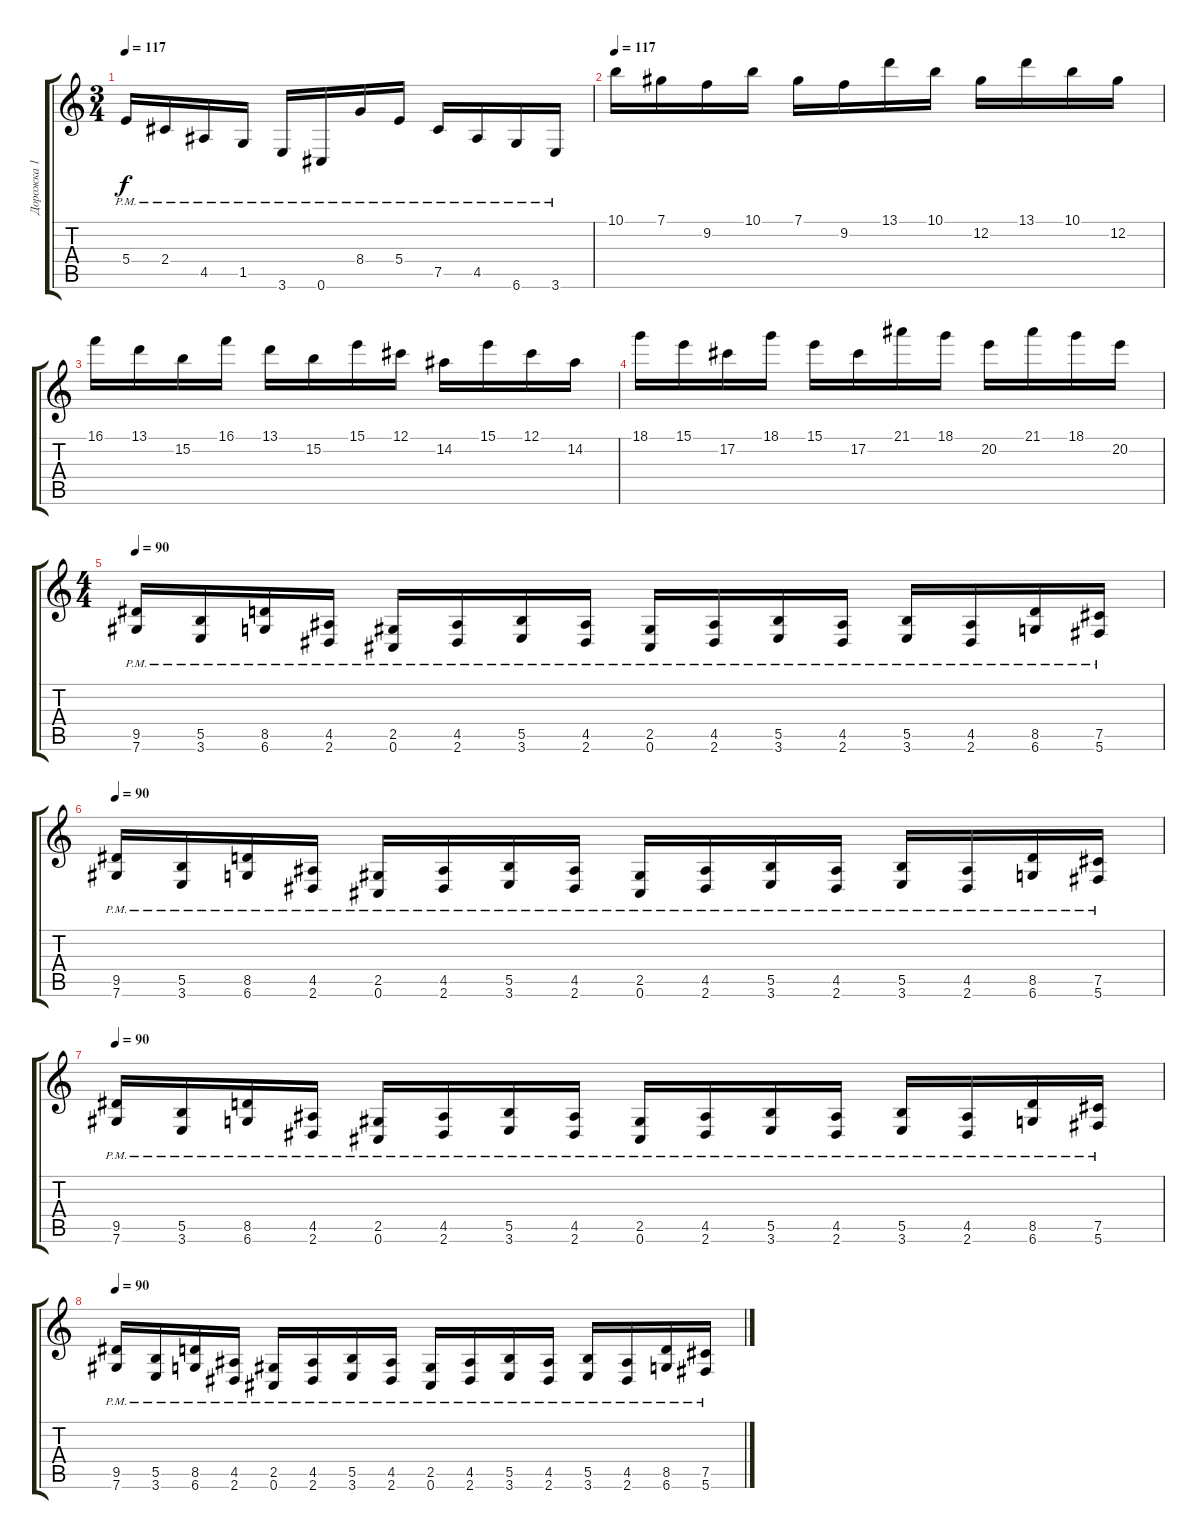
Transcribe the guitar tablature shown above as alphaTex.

\track ("Дорожка 1" "Дорожка 1") {instrument distortionguitar}
\staff {score tabs}
\tuning (Db4 Ab3 E3 B2 Gb2 Db2) {hide}
\ts (3 4)
\tempo 117
\clef g2
\ks c
5.4{pm}.16{dy f} 2.4{pm}.16 4.5{pm}.16 1.5{pm}.16 3.6{pm}.16 0.6{pm}.16 8.4{pm}.16 5.4{pm}.16 7.5{pm}.16 4.5{pm}.16 6.6{pm}.16 3.6{pm}.16 |
\tempo 117
10.1.16 7.1.16 9.2.16 10.1.16 7.1.16 9.2.16 13.1.16 10.1.16 12.2.16 13.1.16 10.1.16 12.2.16 |
16.1.16 13.1.16 15.2.16 16.1.16 13.1.16 15.2.16 15.1.16 12.1.16 14.2.16 15.1.16 12.1.16 14.2.16 |
18.1.16 15.1.16 17.2.16 18.1.16 15.1.16 17.2.16 21.1.16 18.1.16 20.2.16 21.1.16 18.1.16 20.2.16 |
\ts (4 4)
\tempo 90
(9.5{pm} 7.6{pm}).16 (5.5{pm} 3.6{pm}).16 (8.5{pm} 6.6{pm}).16 (4.5{pm} 2.6{pm}).16 (2.5{pm} 0.6{pm}).16 (4.5{pm} 2.6{pm}).16 (5.5{pm} 3.6{pm}).16 (4.5{pm} 2.6{pm}).16 (2.5{pm} 0.6{pm}).16 (4.5{pm} 2.6{pm}).16 (5.5{pm} 3.6{pm}).16 (4.5{pm} 2.6{pm}).16 (5.5{pm} 3.6{pm}).16 (4.5{pm} 2.6{pm}).16 (8.5{pm} 6.6{pm}).16 (7.5{pm} 5.6{pm}).16 |
\tempo 90
(9.5{pm} 7.6{pm}).16 (5.5{pm} 3.6{pm}).16 (8.5{pm} 6.6{pm}).16 (4.5{pm} 2.6{pm}).16 (2.5{pm} 0.6{pm}).16 (4.5{pm} 2.6{pm}).16 (5.5{pm} 3.6{pm}).16 (4.5{pm} 2.6{pm}).16 (2.5{pm} 0.6{pm}).16 (4.5{pm} 2.6{pm}).16 (5.5{pm} 3.6{pm}).16 (4.5{pm} 2.6{pm}).16 (5.5{pm} 3.6{pm}).16 (4.5{pm} 2.6{pm}).16 (8.5{pm} 6.6{pm}).16 (7.5{pm} 5.6{pm}).16 |
\tempo 90
(9.5{pm} 7.6{pm}).16 (5.5{pm} 3.6{pm}).16 (8.5{pm} 6.6{pm}).16 (4.5{pm} 2.6{pm}).16 (2.5{pm} 0.6{pm}).16 (4.5{pm} 2.6{pm}).16 (5.5{pm} 3.6{pm}).16 (4.5{pm} 2.6{pm}).16 (2.5{pm} 0.6{pm}).16 (4.5{pm} 2.6{pm}).16 (5.5{pm} 3.6{pm}).16 (4.5{pm} 2.6{pm}).16 (5.5{pm} 3.6{pm}).16 (4.5{pm} 2.6{pm}).16 (8.5{pm} 6.6{pm}).16 (7.5{pm} 5.6{pm}).16 |
\tempo 90
(9.5{pm} 7.6{pm}).16 (5.5{pm} 3.6{pm}).16 (8.5{pm} 6.6{pm}).16 (4.5{pm} 2.6{pm}).16 (2.5{pm} 0.6{pm}).16 (4.5{pm} 2.6{pm}).16 (5.5{pm} 3.6{pm}).16 (4.5{pm} 2.6{pm}).16 (2.5{pm} 0.6{pm}).16 (4.5{pm} 2.6{pm}).16 (5.5{pm} 3.6{pm}).16 (4.5{pm} 2.6{pm}).16 (5.5{pm} 3.6{pm}).16 (4.5{pm} 2.6{pm}).16 (8.5{pm} 6.6{pm}).16 (7.5{pm} 5.6{pm}).16
